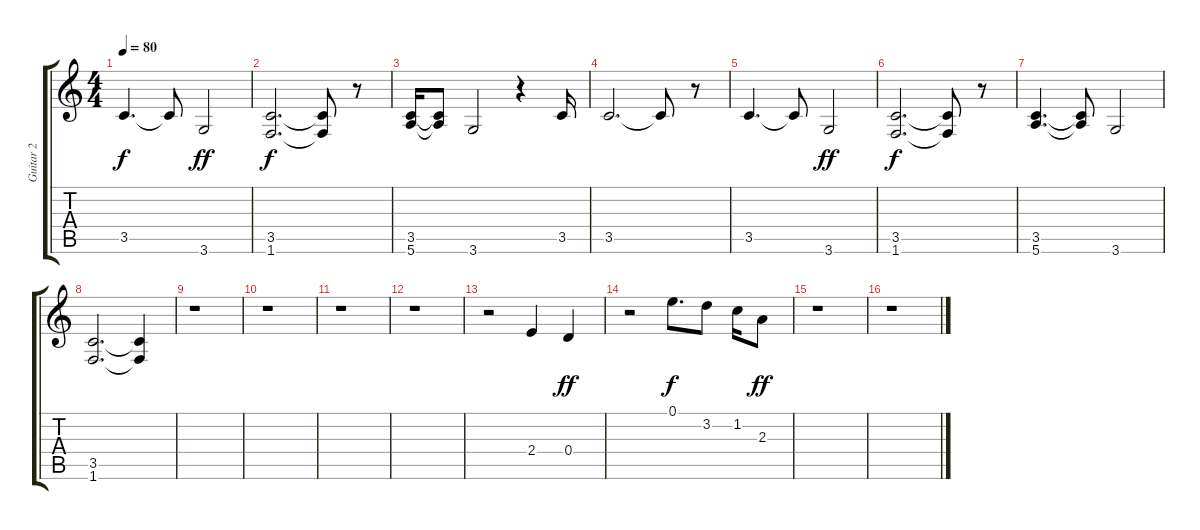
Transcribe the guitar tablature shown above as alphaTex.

\track ("Guitar 2" "Guitar 2") {instrument overdrivenguitar}
\staff {score tabs}
\tuning (E4 B3 G3 D3 A2 E2) {hide}
\ts (4 4)
\tempo 80
\clef g2
\ks c
3.5.4{d dy f} 3.5{t}.8 3.6.2{dy ff} |
(3.5 1.6).2{d dy f} (3.5{t} 1.6{t}).8 r.8 |
(3.5 5.6).16 (3.5{t} 5.6{t}).8 3.6.2 r.4 3.5.16 |
3.5.2{d} 3.5{t}.8 r.8 |
3.5.4{d} 3.5{t}.8 3.6.2{dy ff} |
(3.5 1.6).2{d dy f} (3.5{t} 1.6{t}).8 r.8 |
(3.5 5.6).4{d} (3.5{t} 5.6{t}).8 3.6.2 |
(3.5 1.6).2{d} (3.5{t} 1.6{t}).4 |
r.1 |
r.1 |
r.1 |
r.1 |
r.2 2.4.4 0.4.4{dy ff} |
r.2 0.1.8{d dy f} 3.2.8 1.2.16 2.3.8{dy ff} |
r.1 |
r.1
